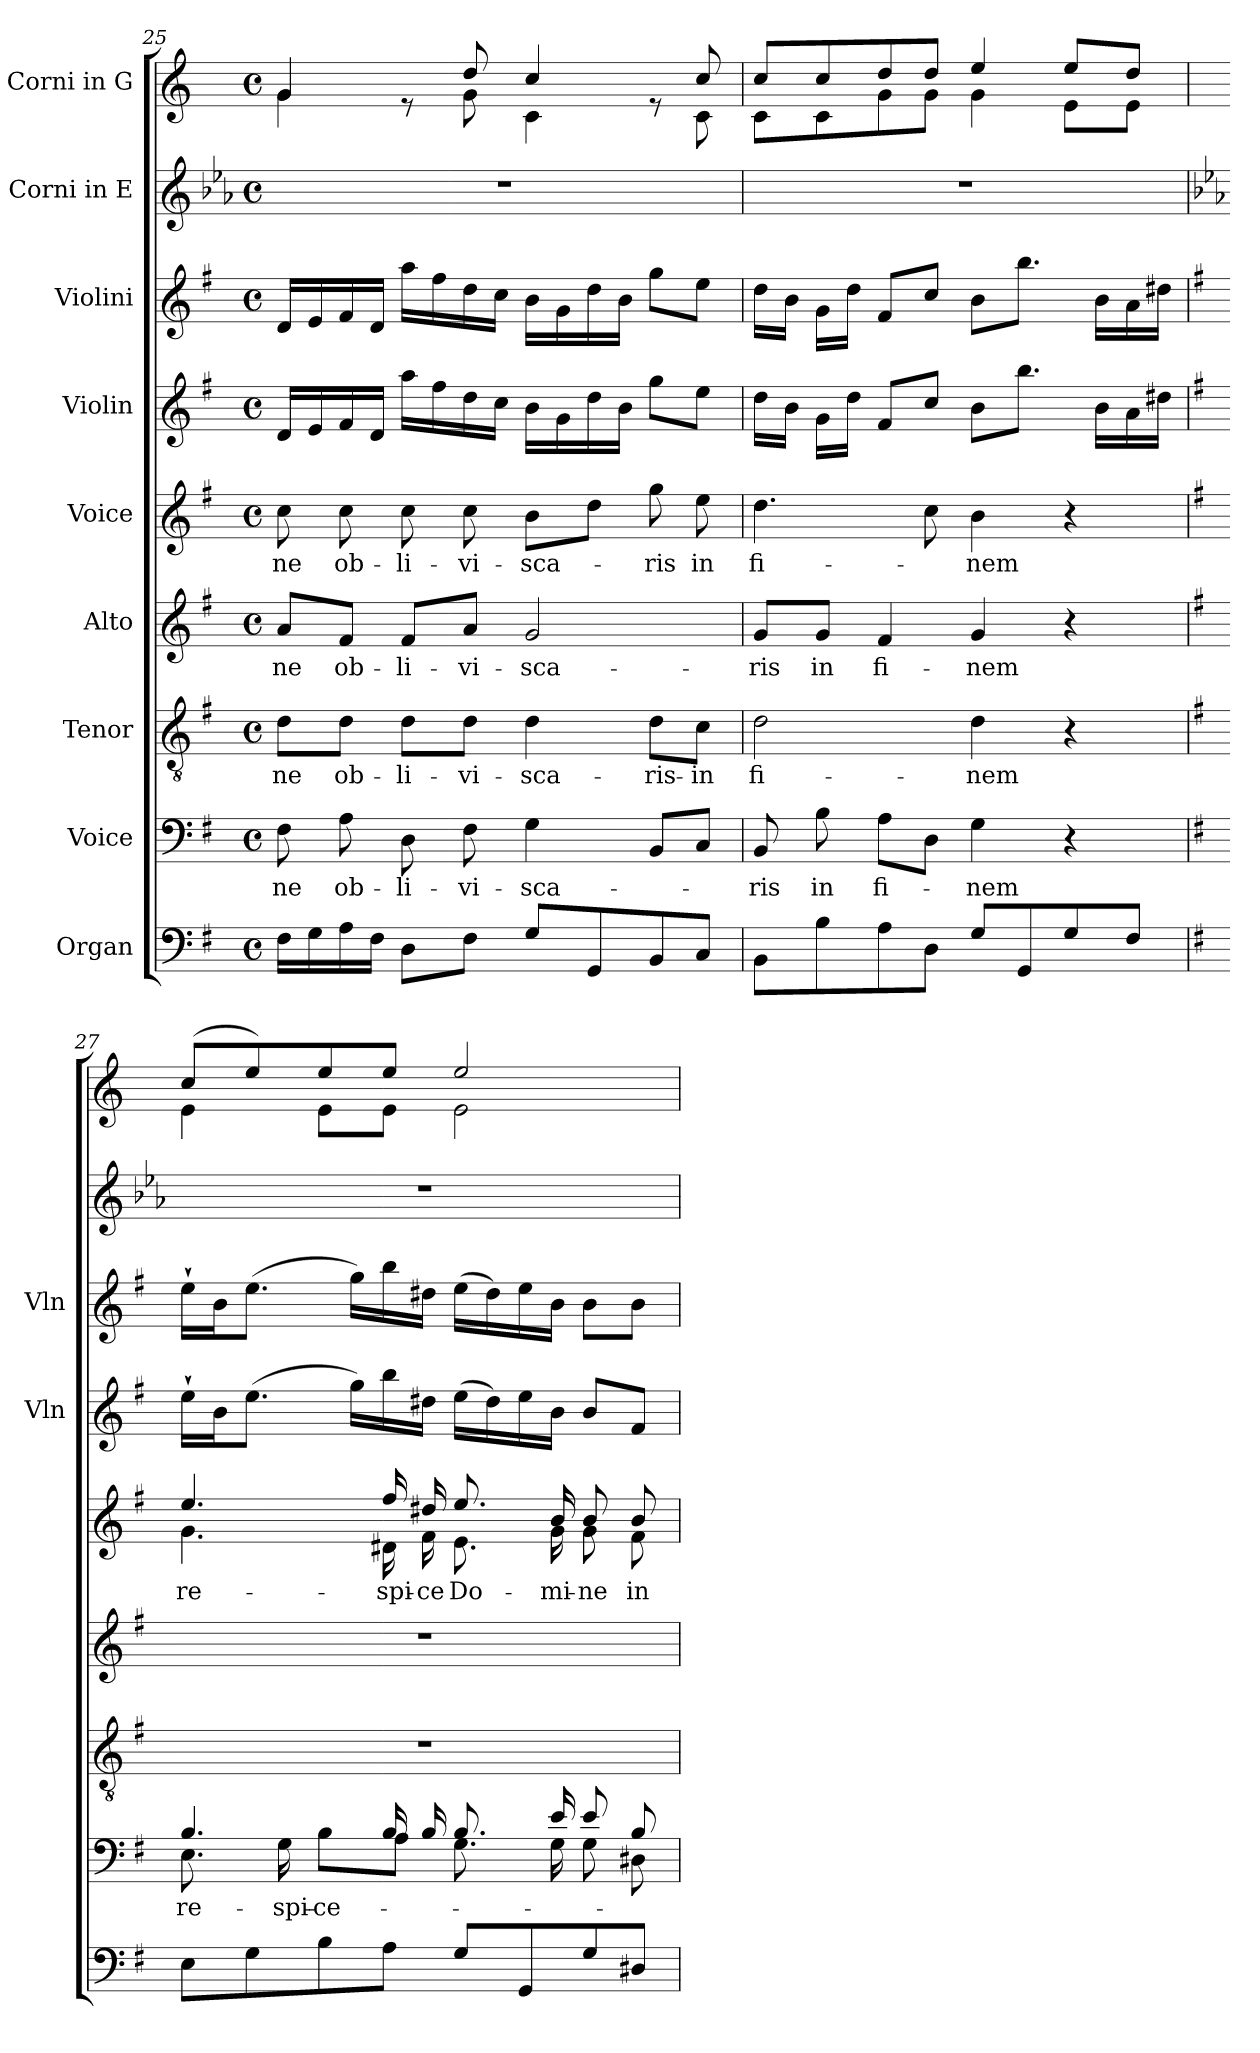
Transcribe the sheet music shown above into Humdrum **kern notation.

**kern	**kern	**text	**kern	**text	**kern	**text	**kern	**text	**kern	**kern	**kern	**kern
*part9	*part8	*part8	*part7	*part7	*part6	*part6	*part5	*part5	*part4	*part3	*part2	*part1
*staff9	*staff8	*staff8	*staff7	*staff7	*staff6	*staff6	*staff5	*staff5	*staff4	*staff3	*staff2	*staff1
*I"Organ	*I"Voice	*	*I"Tenor	*	*I"Alto	*	*I"Voice	*	*I"Violin	*I"Violini	*I"Corni in E	*I"Corni in G
*	*	*	*	*	*	*	*	*	*I'Vln	*I'Vln	*	*
*clefF4	*clefF4	*	*clefGv2	*	*clefG2	*	*clefG2	*	*clefG2	*clefG2	*clefG2	*clefG2
*	*	*	*	*	*	*	*	*	*	*	*ITrd5c8	*ITrd3c5
*k[f#]	*k[f#]	*	*k[f#]	*	*k[f#]	*	*k[f#]	*	*k[f#]	*k[f#]	*k[f#]	*k[f#]
*M4/4	*M4/4	*	*M4/4	*	*M4/4	*	*M4/4	*	*M4/4	*M4/4	*M4/4	*M4/4
*met(c)	*met(c)	*	*met(c)	*	*met(c)	*	*met(c)	*	*met(c)	*met(c)	*met(c)	*met(c)
=25	=25	=25	=25	=25	=25	=25	=25	=25	=25	=25	=25	=25
!	!	!LO:LY:b	!	!LO:LY:b	!	!LO:LY:b	!	!LO:LY:b	!	!	!	!
*	*	*	*	*	*	*	*	*	*	*	*	*^
16F#\LL	8F#\	ne	8d\L	ne	8a/L	ne	8cc\	ne	16d/LL	16d/LL	1r	4d/	4d\
16G\	.	.	.	.	.	.	.	.	16e/	16e/	.	.	.
!	!	!LO:LY:b	!	!LO:LY:b	!	!LO:LY:b	!	!LO:LY:b	!	!	!	!	!
16A\	8A\	ob-	8d\J	ob-	8f#/J	ob-	8cc\	ob-	16f#/	16f#/	.	.	.
16F#\JJ	.	.	.	.	.	.	.	.	16d/JJ	16d/JJ	.	.	.
!	!	!LO:LY:b	!	!LO:LY:b	!	!LO:LY:b	!	!LO:LY:b	!	!	!	!	!
8D\L	8D\	-li-	8d\L	-li-	8f#/L	-li-	8cc\	-li-	16aa\LL	16aa\LL	.	8re	8ryy
.	.	.	.	.	.	.	.	.	16ff#\	16ff#\	.	.	.
!	!	!LO:LY:b	!	!LO:LY:b	!	!LO:LY:b	!	!LO:LY:b	!	!	!	!	!
8F#\J	8F#\	-vi-	8d\J	-vi-	8a/J	-vi-	8cc\	-vi-	16dd\	16dd\	.	8a/	8d\
.	.	.	.	.	.	.	.	.	16cc\JJ	16cc\JJ	.	.	.
!	!	!LO:LY:b	!	!LO:LY:b	!	!LO:LY:b	!	!LO:LY:b	!	!	!	!	!
8G/L	4G\	-sca-	4d\	-sca-	2g/	-sca-	8b\L	-sca-	16b\LL	16b\LL	.	4g/	4G\
.	.	.	.	.	.	.	.	.	16g\	16g\	.	.	.
8GG/	.	.	.	.	.	.	8dd\J	.	16dd\	16dd\	.	.	.
.	.	.	.	.	.	.	.	.	16b\JJ	16b\JJ	.	.	.
!	!	!	!	!LO:LY:b	!	!	!	!LO:LY:b	!	!	!	!	!
8BB/	8BB/L	.	8d\L	-ris-	.	.	8gg\	-ris	8gg\L	8gg\L	.	8re	8ryy
!	!	!	!	!LO:LY:b	!	!	!	!LO:LY:b	!	!	!	!	!
8C/J	8C/J	.	8c\J	-in	.	.	8ee\	in	8ee\J	8ee\J	.	8g/	8G\
=26	=26	=26	=26	=26	=26	=26	=26	=26	=26	=26	=26	=26	=26
!	!	!LO:LY:b	!	!LO:LY:b	!	!LO:LY:b	!	!LO:LY:b	!	!	!	!	!
8BB\L	8BB/	-ris	2d\	fi-	8g/L	-ris	4.dd\	fi-	16dd\LL	16dd\LL	1r	8g/L	8G\L
.	.	.	.	.	.	.	.	.	16b\JJ	16b\JJ	.	.	.
!	!	!LO:LY:b	!	!	!	!LO:LY:b	!	!	!	!	!	!	!
8B\	8B\	in	.	.	8g/J	in	.	.	16g\LL	16g\LL	.	8g/	8G\
.	.	.	.	.	.	.	.	.	16dd\JJ	16dd\JJ	.	.	.
!	!	!LO:LY:b	!	!	!	!LO:LY:b	!	!	!	!	!	!	!
8A\	8A\L	fi-	.	.	4f#/	fi-	.	.	8f#/L	8f#/L	.	8a/	8d\
8D\J	8D\J	.	.	.	.	.	8cc\	.	8cc/J	8cc/J	.	8a/J	8d\J
!	!	!LO:LY:b	!	!LO:LY:b	!	!LO:LY:b	!	!LO:LY:b	!	!	!	!	!
8G/L	4G\	-nem	4d\	-nem	4g/	-nem	4b\	-nem	8b\L	8b\L	.	4b/	4d\
8GG/	.	.	.	.	.	.	.	.	8.bb\J	8.bb\J	.	.	.
8G/	4r	.	4r	.	4r	.	4r	.	.	.	.	8b/L	8B\L
.	.	.	.	.	.	.	.	.	16b\LL	16b\LL	.	.	.
8F#/J	.	.	.	.	.	.	.	.	16a\	16a\	.	8a/J	8B\J
.	.	.	.	.	.	.	.	.	16dd#X\JJ	16dd#X\JJ	.	.	.
!!LO:LB:g=z	!!
=27	=27	=27	=27	=27	=27	=27	=27	=27	=27	=27	=27	=27	=27
*	*	*	*	*	*	*	*	*	*	*	*k[f#]	*	*
*	*^	*	*	*	*	*	*	*	*	*	*	*	*
!	!	!	!LO:LY:b	!	!	!	!	!	!LO:LY:b	!	!	!	!	!
*	*	*	*	*	*	*	*	*^	*	*	*	*	*	*
8E\L	4.B/	8.E\	re-	1r	.	1r	.	4.ee/	4.g\	re-	16ee`\LL	16ee`\LL	1r	(8g/L	4B\
.	.	.	.	.	.	.	.	.	.	.	16b\J	16b\J	.	.	.
8G\	.	.	.	.	.	.	.	.	.	.	(8.ee\J	(8.ee\J	.	8b/)	.
!	!	!	!LO:LY:b	!	!	!	!	!	!	!	!	!	!	!	!
.	.	16G\	-spi-	.	.	.	.	.	.	.	.	.	.	.	.
!	!	!	!LO:LY:b	!	!	!	!	!	!	!	!	!	!	!	!
8B\	.	8B\L	-ce	.	.	.	.	.	.	.	.	.	.	8b/	8B\L
.	.	.	.	.	.	.	.	.	.	.	16gg\LL)	16gg\LL)	.	.	.
!	!	!	!	!	!	!	!	!	!	!LO:LY:b	!	!	!	!	!
8A\J	16B/	8A\J	.	.	.	.	.	16ff#/	16d#X\	-spi-	16bb\	16bb\	.	8b/J	8B\J
!	!	!	!	!	!	!	!	!	!	!LO:LY:b	!	!	!	!	!
.	16B/	.	.	.	.	.	.	16dd#X/	16f#\	-ce	16dd#X\JJ	16dd#X\JJ	.	.	.
!	!	!	!	!	!	!	!	!	!	!LO:LY:b	!	!	!	!	!
8G/L	8.B/	8.G\	.	.	.	.	.	8.ee/	8.e\	Do-	(16ee\LL	(16ee\LL	.	2b/	2B\
.	.	.	.	.	.	.	.	.	.	.	16dd#\)	16dd#\)	.	.	.
8GG/	.	.	.	.	.	.	.	.	.	.	16ee\	16ee\	.	.	.
!	!	!	!	!	!	!	!	!	!	!LO:LY:b	!	!	!	!	!
.	16e/	16G\	.	.	.	.	.	16b/	16g\	-mi-	16b\JJ	16b\JJ	.	.	.
!	!	!	!	!	!	!	!	!	!	!LO:LY:b	!	!	!	!	!
8G/	8e/	8G\	.	.	.	.	.	8b/	8g\	-ne	8b/L	8b\L	.	.	.
!	!	!	!	!	!	!	!	!	!	!LO:LY:b	!	!	!	!	!
8D#X/J	8B/	8D#X\	.	.	.	.	.	8b/	8f#\	in	8f#/J	8b\J	.	.	.
*	*v	*v	*	*	*	*	*	*v	*v	*	*	*	*	*v	*v
=	=	=	=	=	=	=	=	=	=	=	=	=
*-	*-	*-	*-	*-	*-	*-	*-	*-	*-	*-	*-	*-
